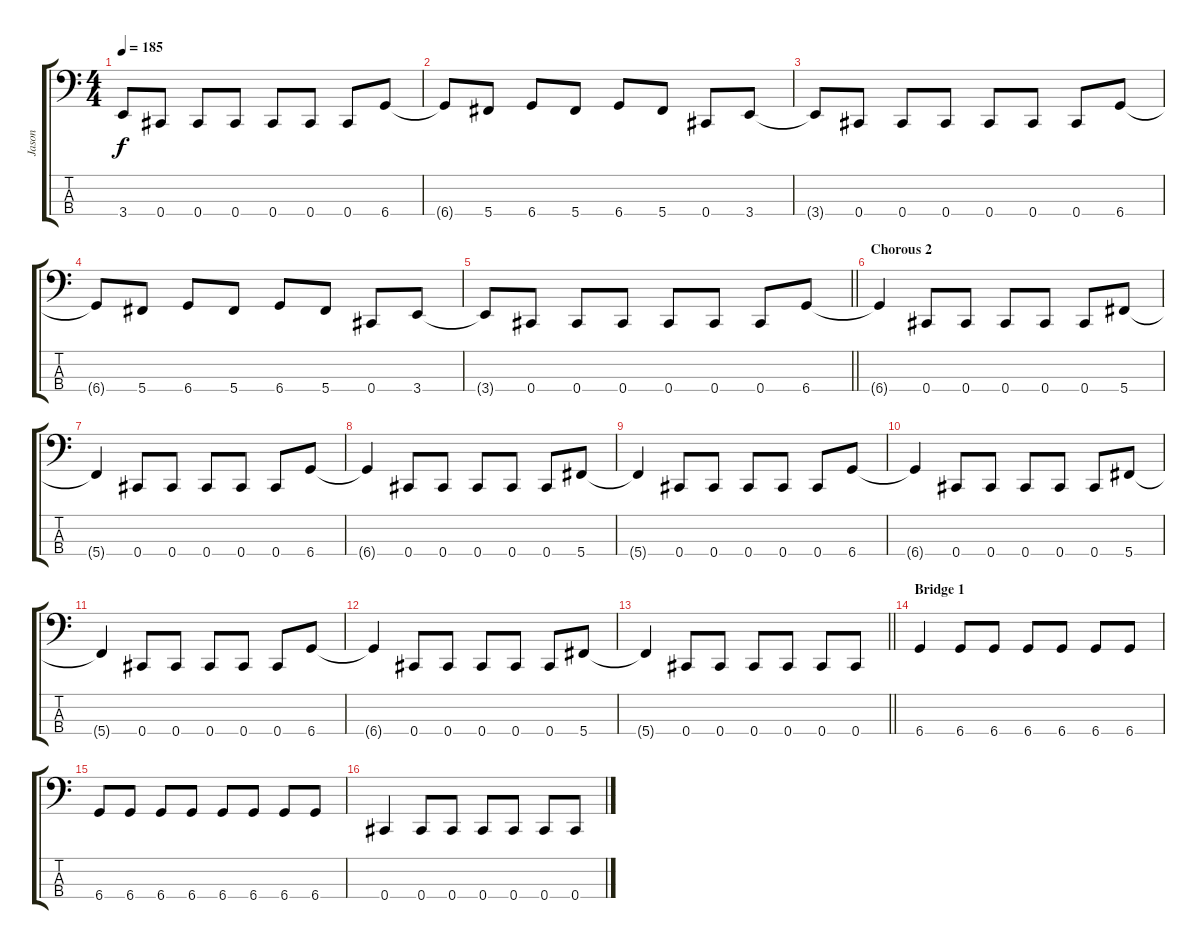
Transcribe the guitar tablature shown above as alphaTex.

\track ("Jason" "Jason") {instrument electricbassfinger}
\staff {score tabs}
\tuning (E2 B1 Gb1 Db1) {hide}
\ts (4 4)
\tempo 185
\clef f4
\ks c
3.4{t}.8{dy f} 0.4.8 0.4.8 0.4.8 0.4.8 0.4.8 0.4.8 6.4.8 |
6.4{t}.8 5.4.8 6.4.8 5.4.8 6.4.8 5.4.8 0.4.8 3.4.8 |
3.4{t}.8 0.4.8 0.4.8 0.4.8 0.4.8 0.4.8 0.4.8 6.4.8 |
6.4{t}.8 5.4.8 6.4.8 5.4.8 6.4.8 5.4.8 0.4.8 3.4.8 |
\barLineRight lightlight
3.4{t}.8 0.4.8 0.4.8 0.4.8 0.4.8 0.4.8 0.4.8 6.4.8 |
\section ("" "Chorous 2")
6.4{t}.4 0.4.8 0.4.8 0.4.8 0.4.8 0.4.8 5.4.8 |
5.4{t}.4 0.4.8 0.4.8 0.4.8 0.4.8 0.4.8 6.4.8 |
6.4{t}.4 0.4.8 0.4.8 0.4.8 0.4.8 0.4.8 5.4.8 |
5.4{t}.4 0.4.8 0.4.8 0.4.8 0.4.8 0.4.8 6.4.8 |
6.4{t}.4 0.4.8 0.4.8 0.4.8 0.4.8 0.4.8 5.4.8 |
5.4{t}.4 0.4.8 0.4.8 0.4.8 0.4.8 0.4.8 6.4.8 |
6.4{t}.4 0.4.8 0.4.8 0.4.8 0.4.8 0.4.8 5.4.8 |
\barLineRight lightlight
5.4{t}.4 0.4.8 0.4.8 0.4.8 0.4.8 0.4.8 0.4.8 |
\section ("" "Bridge 1")
6.4.4 6.4.8 6.4.8 6.4.8 6.4.8 6.4.8 6.4.8 |
6.4.8 6.4.8 6.4.8 6.4.8 6.4.8 6.4.8 6.4.8 6.4.8 |
0.4.4 0.4.8 0.4.8 0.4.8 0.4.8 0.4.8 0.4.8
